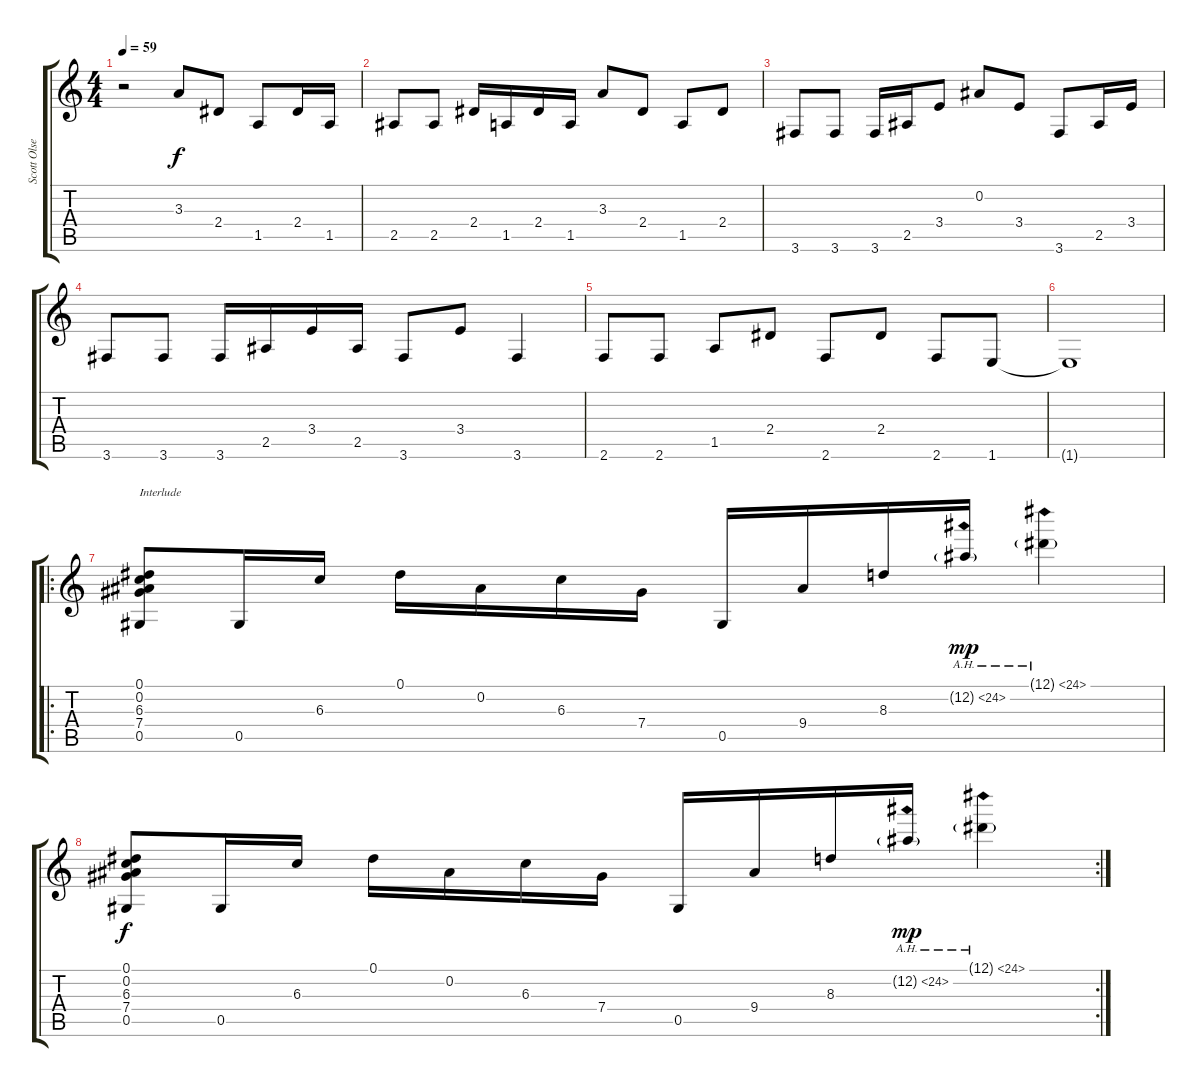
\track ("Scott Olsen" "Scott Olse") {instrument acousticguitarsteel}
\staff {score tabs}
\tuning (Eb4 Bb3 Gb3 Db3 Ab2 Eb2) {hide}
\ts (4 4)
\tempo 59
\clef g2
\ks c
r.2{dy f} 3.3.8 2.4.8 1.5.8 2.4.16 1.5.16 |
2.5.8 2.5.8 2.4.16 1.5.16 2.4.16 1.5.16 3.3.8 2.4.8 1.5.8 2.4.8 |
3.6.8 3.6.8 3.6.16 2.5.16 3.4.8 0.2.8 3.4.8 3.6.8 2.5.16 3.4.16 |
3.6.8 3.6.8 3.6.16 2.5.16 3.4.16 2.5.16 3.6.8 3.4.8 3.6.4 |
2.6.8 2.6.8 1.5.8 2.4.8 2.6.8 2.4.8 2.6.8 1.6.8 |
1.6{t}.1 |
\ro
(0.1 0.2 6.3 7.4 0.5).8{txt "Interlude"} 0.5.16 6.3.16 0.1.16 0.2.16 6.3.16 7.4.16 0.5.16 9.4.16 8.3.16 12.2{ah 12 g}.16{dy mp} 12.1{ah 12 g}.4 |
\rc 2
(0.1 0.2 6.3 7.4 0.5).8{dy f} 0.5.16 6.3.16 0.1.16 0.2.16 6.3.16 7.4.16 0.5.16 9.4.16 8.3.16 12.2{ah 12 g}.16{dy mp} 12.1{ah 12 g}.4
